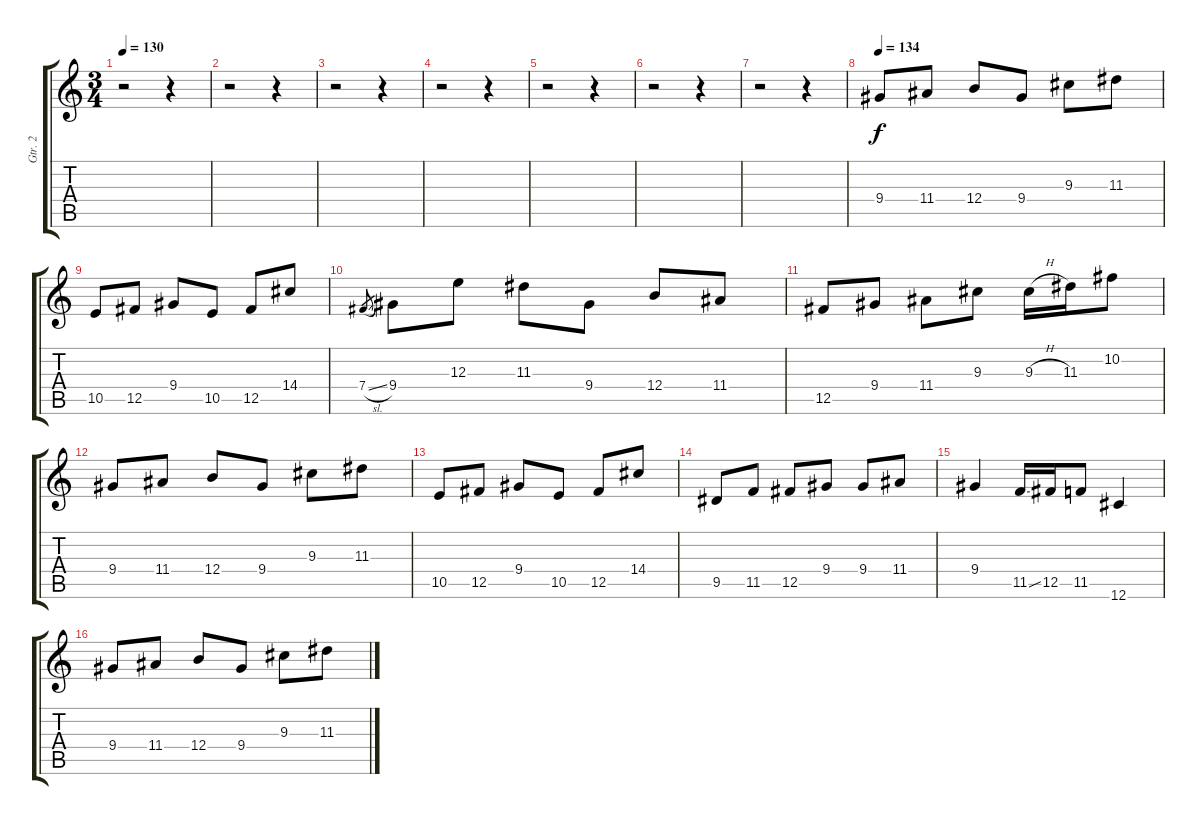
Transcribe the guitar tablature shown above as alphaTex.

\track ("Gtr. 2" "Gtr. 2") {instrument distortionguitar}
\staff {score tabs}
\tuning (Db4 Ab3 E3 B2 Gb2 Db2) {hide}
\ts (3 4)
\tempo 130
\clef g2
\ks c
r.2{dy f} r.4 |
r.2 r.4 |
r.2 r.4 |
r.2 r.4 |
r.2 r.4 |
r.2 r.4 |
r.2 r.4 |
\tempo 134
9.4.8 11.4.8 12.4.8 9.4.8 9.3.8 11.3.8 |
10.5.8 12.5.8 9.4.8 10.5.8 12.5.8 14.4.8 |
7.4{sl}.8{gr} 9.4.8 12.3.8 11.3.8 9.4.8 12.4.8 11.4.8 |
12.5.8 9.4.8 11.4.8 9.3.8 9.3{h}.16 11.3.16 10.2.8 |
9.4.8 11.4.8 12.4.8 9.4.8 9.3.8 11.3.8 |
10.5.8 12.5.8 9.4.8 10.5.8 12.5.8 14.4.8 |
9.5.8 11.5.8 12.5.8 9.4.8 9.4.8 11.4.8 |
9.4.4 11.5{ss}.16 12.5.16 11.5.8 12.6.4 |
9.4.8 11.4.8 12.4.8 9.4.8 9.3.8 11.3.8
